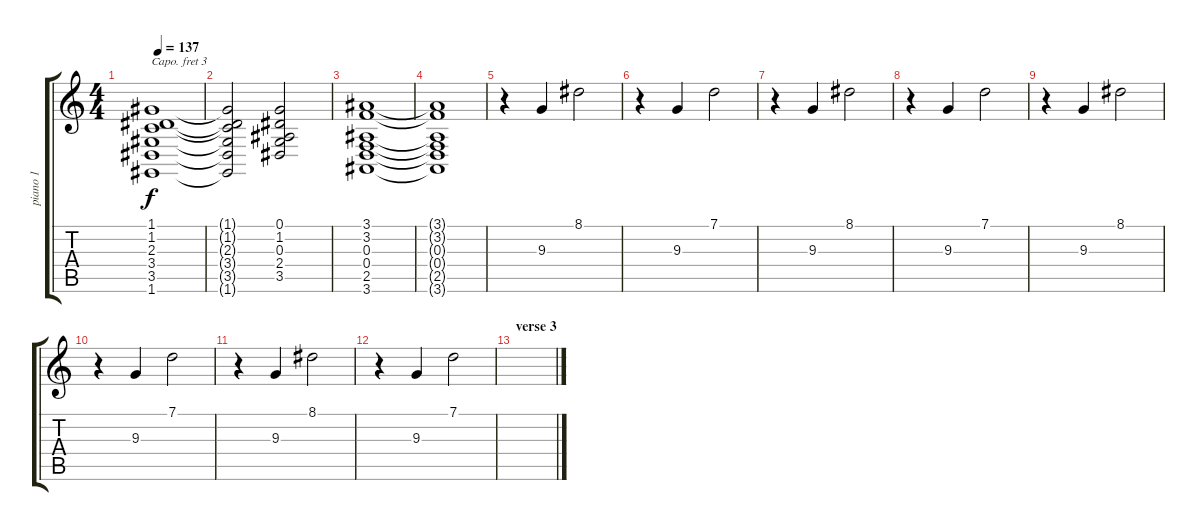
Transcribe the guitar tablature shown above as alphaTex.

\track ("piano 1" "piano 1") {instrument brightacousticpiano}
\staff {score tabs}
\capo 3
\tuning (E4 B3 G3 D3 A2 E2) {hide}
\ts (4 4)
\tempo 137
\clef g2
\ks c
(1.1 1.2 2.3 3.4 3.5 1.6).1{dy f} |
(1.1{t} 1.2{t} 2.3{t} 3.4{t} 3.5{t} 1.6{t}).2 (0.1 1.2 0.3 2.4 3.5).2 |
(3.1 3.2 0.3 0.4 2.5 3.6).1 |
(3.1{t} 3.2{t} 0.3{t} 0.4{t} 2.5{t} 3.6{t}).1 |
r.4{volume 15} 9.3.4 8.1.2 |
r.4 9.3.4 7.1.2 |
r.4 9.3.4 8.1.2 |
r.4 9.3.4 7.1.2 |
r.4 9.3.4 8.1.2 |
r.4 9.3.4 7.1.2 |
r.4 9.3.4 8.1.2 |
r.4 9.3.4 7.1.2 |
\section ("" "verse 3")
